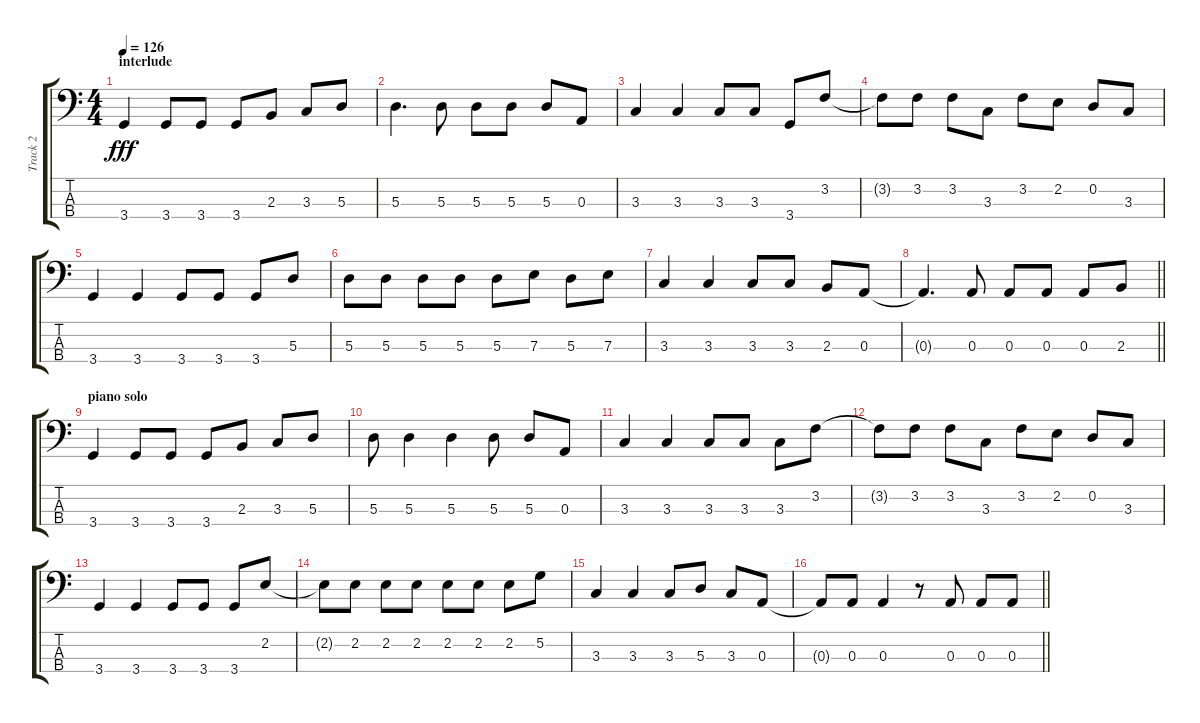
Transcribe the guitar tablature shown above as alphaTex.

\track ("Track 2" "Track 2") {instrument electricbassfinger}
\staff {score tabs}
\tuning (G2 D2 A1 E1) {hide}
\ts (4 4)
\section ("" "interlude")
\tempo 126
\clef f4
\ks c
3.4.4{dy fff} 3.4.8 3.4.8 3.4.8 2.3.8 3.3.8 5.3.8 |
5.3.4{d} 5.3.8 5.3.8 5.3.8 5.3.8 0.3.8 |
3.3.4 3.3.4 3.3.8 3.3.8 3.4.8 3.2.8 |
3.2{t}.8 3.2.8 3.2.8 3.3.8 3.2.8 2.2.8 0.2.8 3.3.8 |
3.4.4 3.4.4 3.4.8 3.4.8 3.4.8 5.3.8 |
5.3.8 5.3.8 5.3.8 5.3.8 5.3.8 7.3.8 5.3.8 7.3.8 |
3.3.4 3.3.4 3.3.8 3.3.8 2.3.8 0.3.8 |
\barLineRight lightlight
0.3{t}.4{d} 0.3.8 0.3.8 0.3.8 0.3.8 2.3.8 |
\section ("" "piano solo")
3.4.4 3.4.8 3.4.8 3.4.8 2.3.8 3.3.8 5.3.8 |
5.3.8 5.3.4 5.3.4 5.3.8 5.3.8 0.3.8 |
3.3.4 3.3.4 3.3.8 3.3.8 3.3.8 3.2.8 |
3.2{t}.8 3.2.8 3.2.8 3.3.8 3.2.8 2.2.8 0.2.8 3.3.8 |
3.4.4 3.4.4 3.4.8 3.4.8 3.4.8 2.2.8 |
2.2{t}.8 2.2.8 2.2.8 2.2.8 2.2.8 2.2.8 2.2.8 5.2.8 |
3.3.4 3.3.4 3.3.8 5.3.8 3.3.8 0.3.8 |
\barLineRight lightlight
0.3{t}.8 0.3.8 0.3.4 r.8 0.3.8 0.3.8 0.3.8
